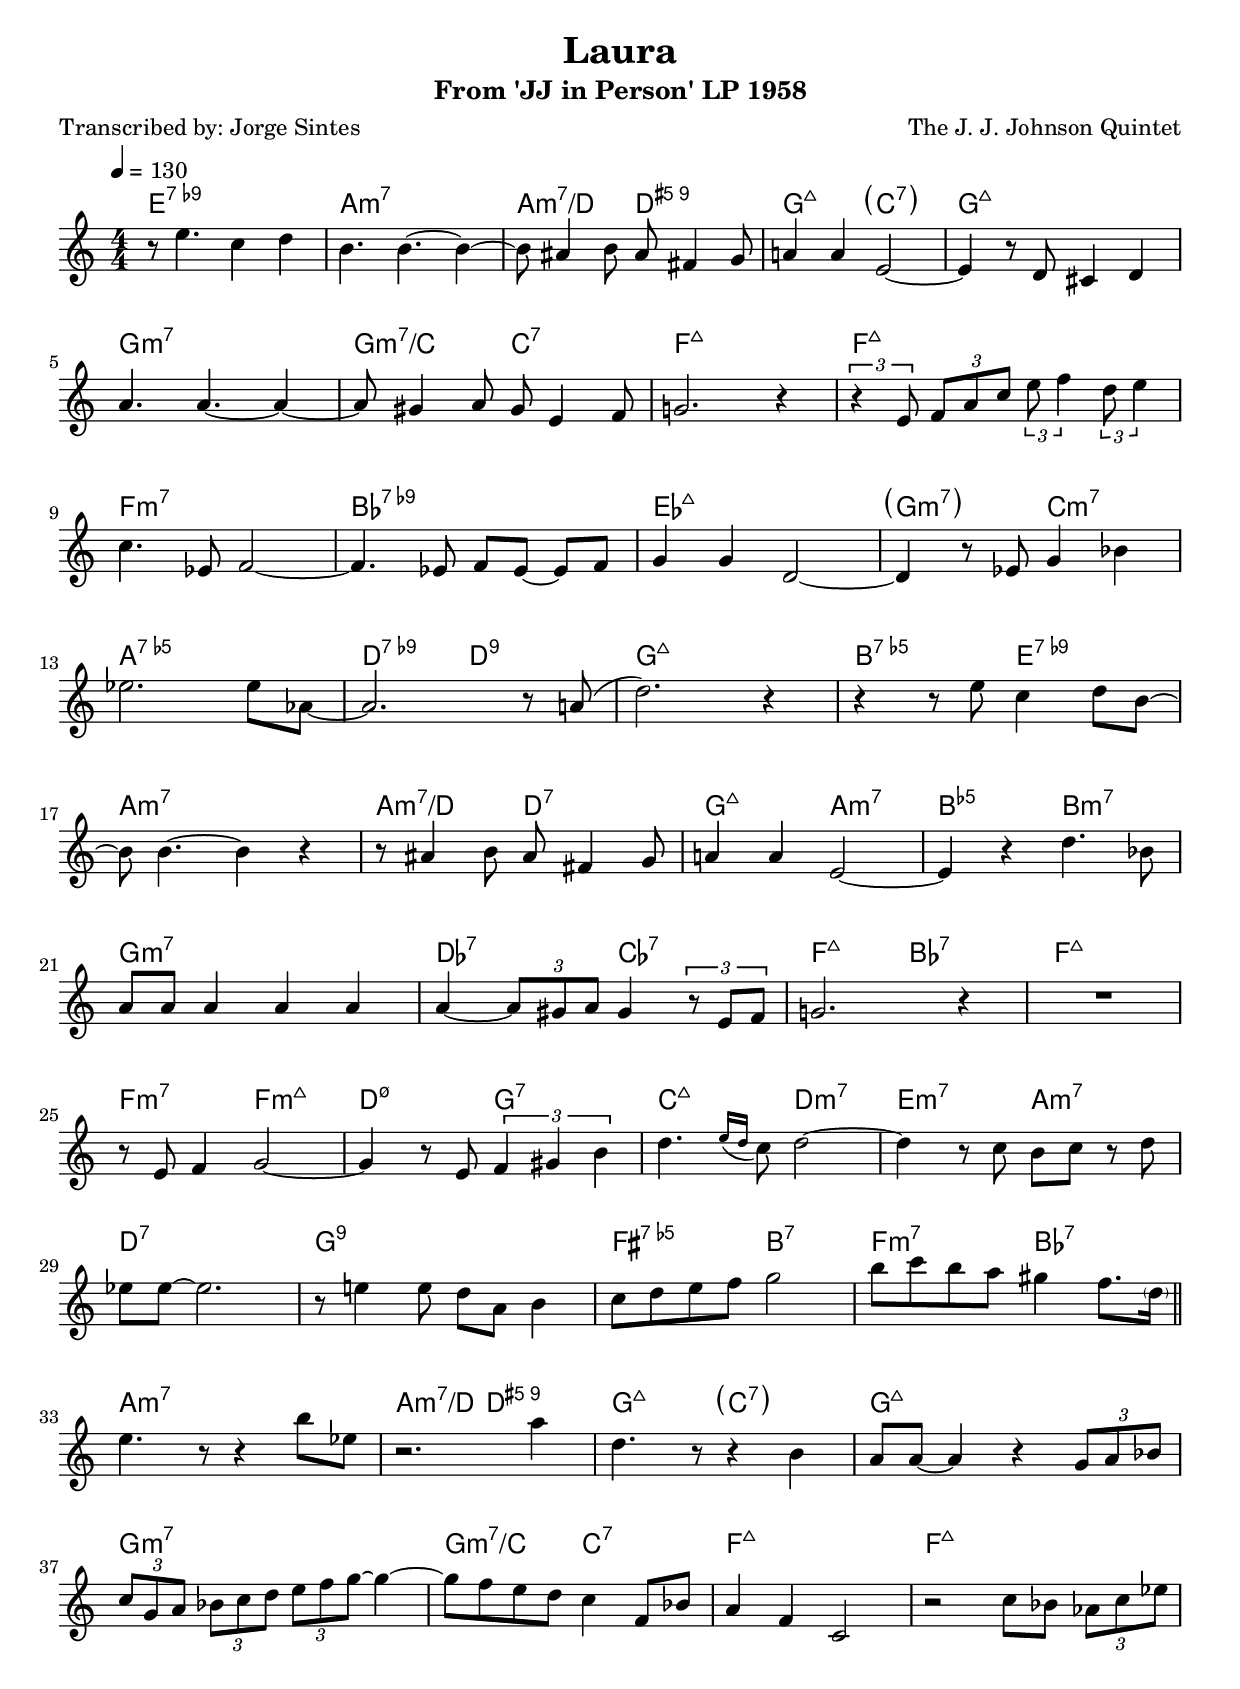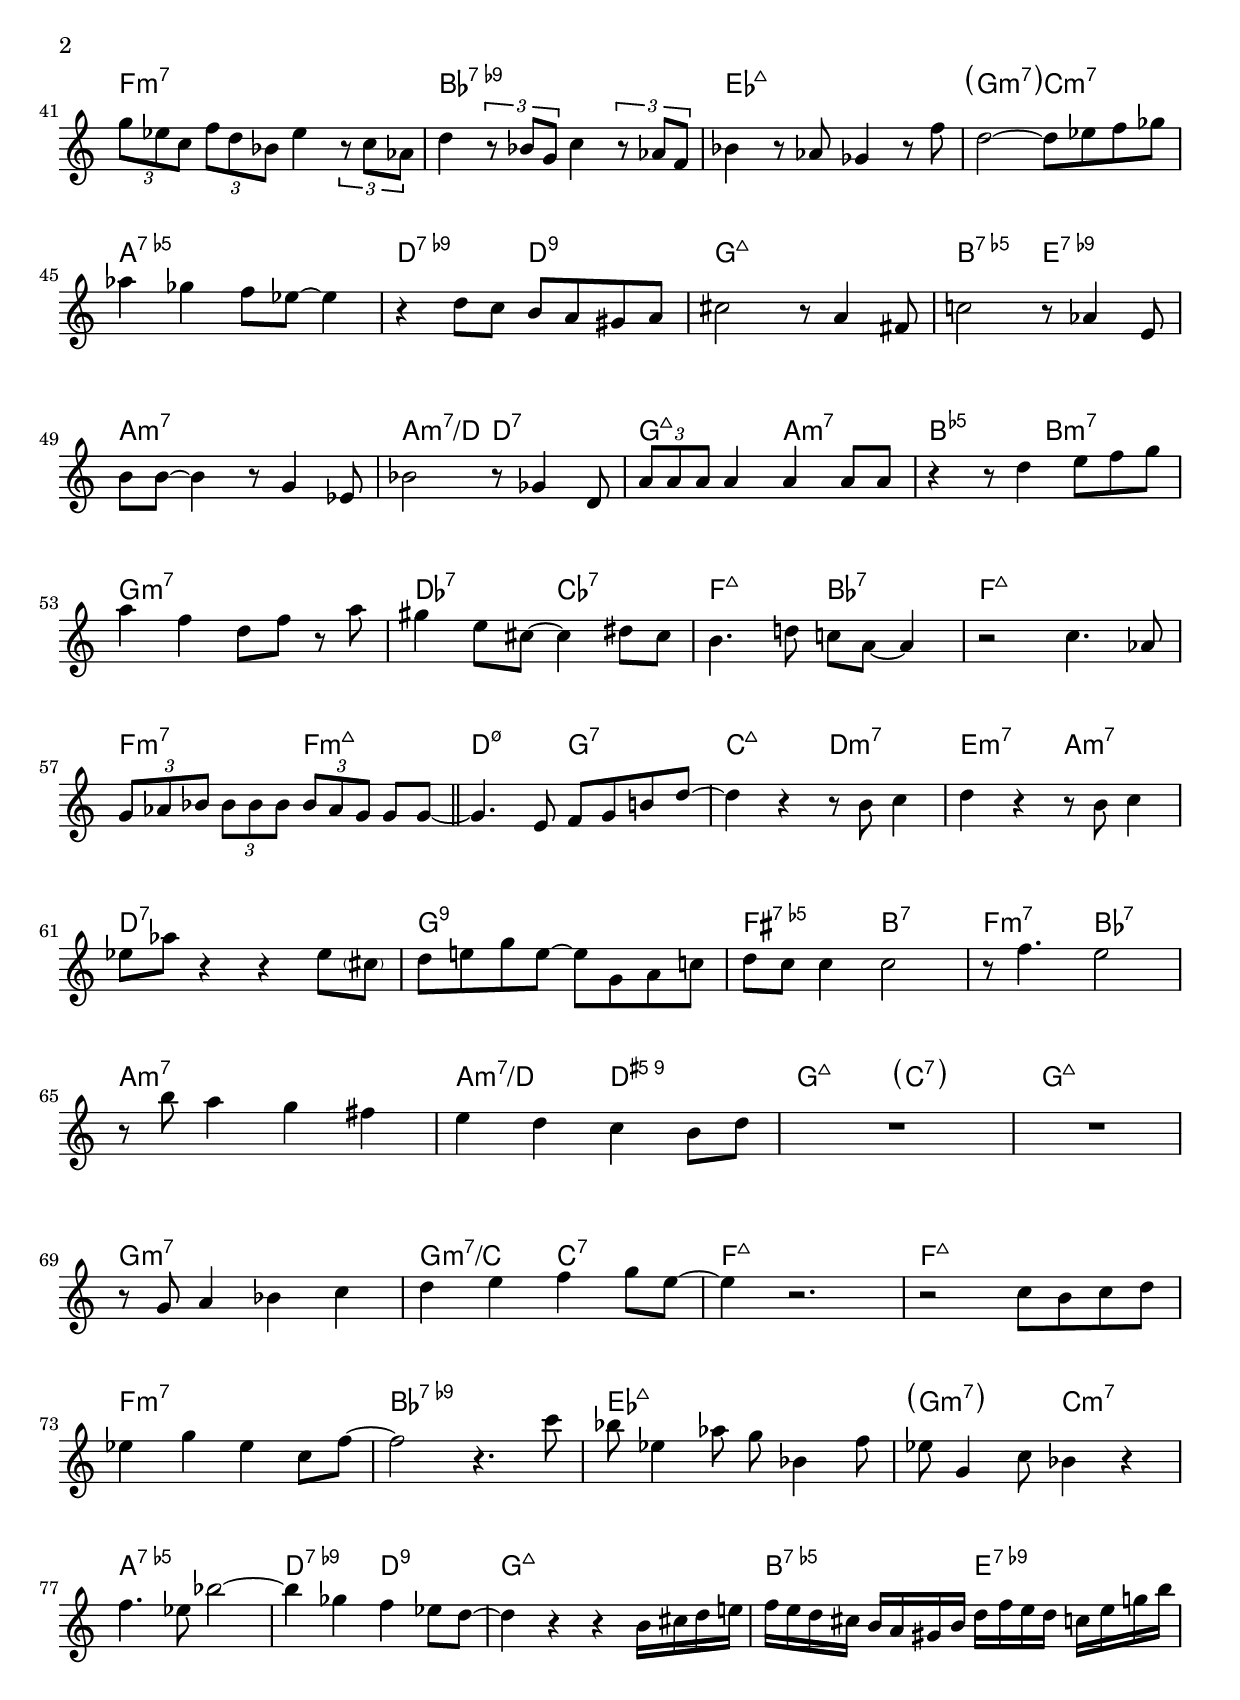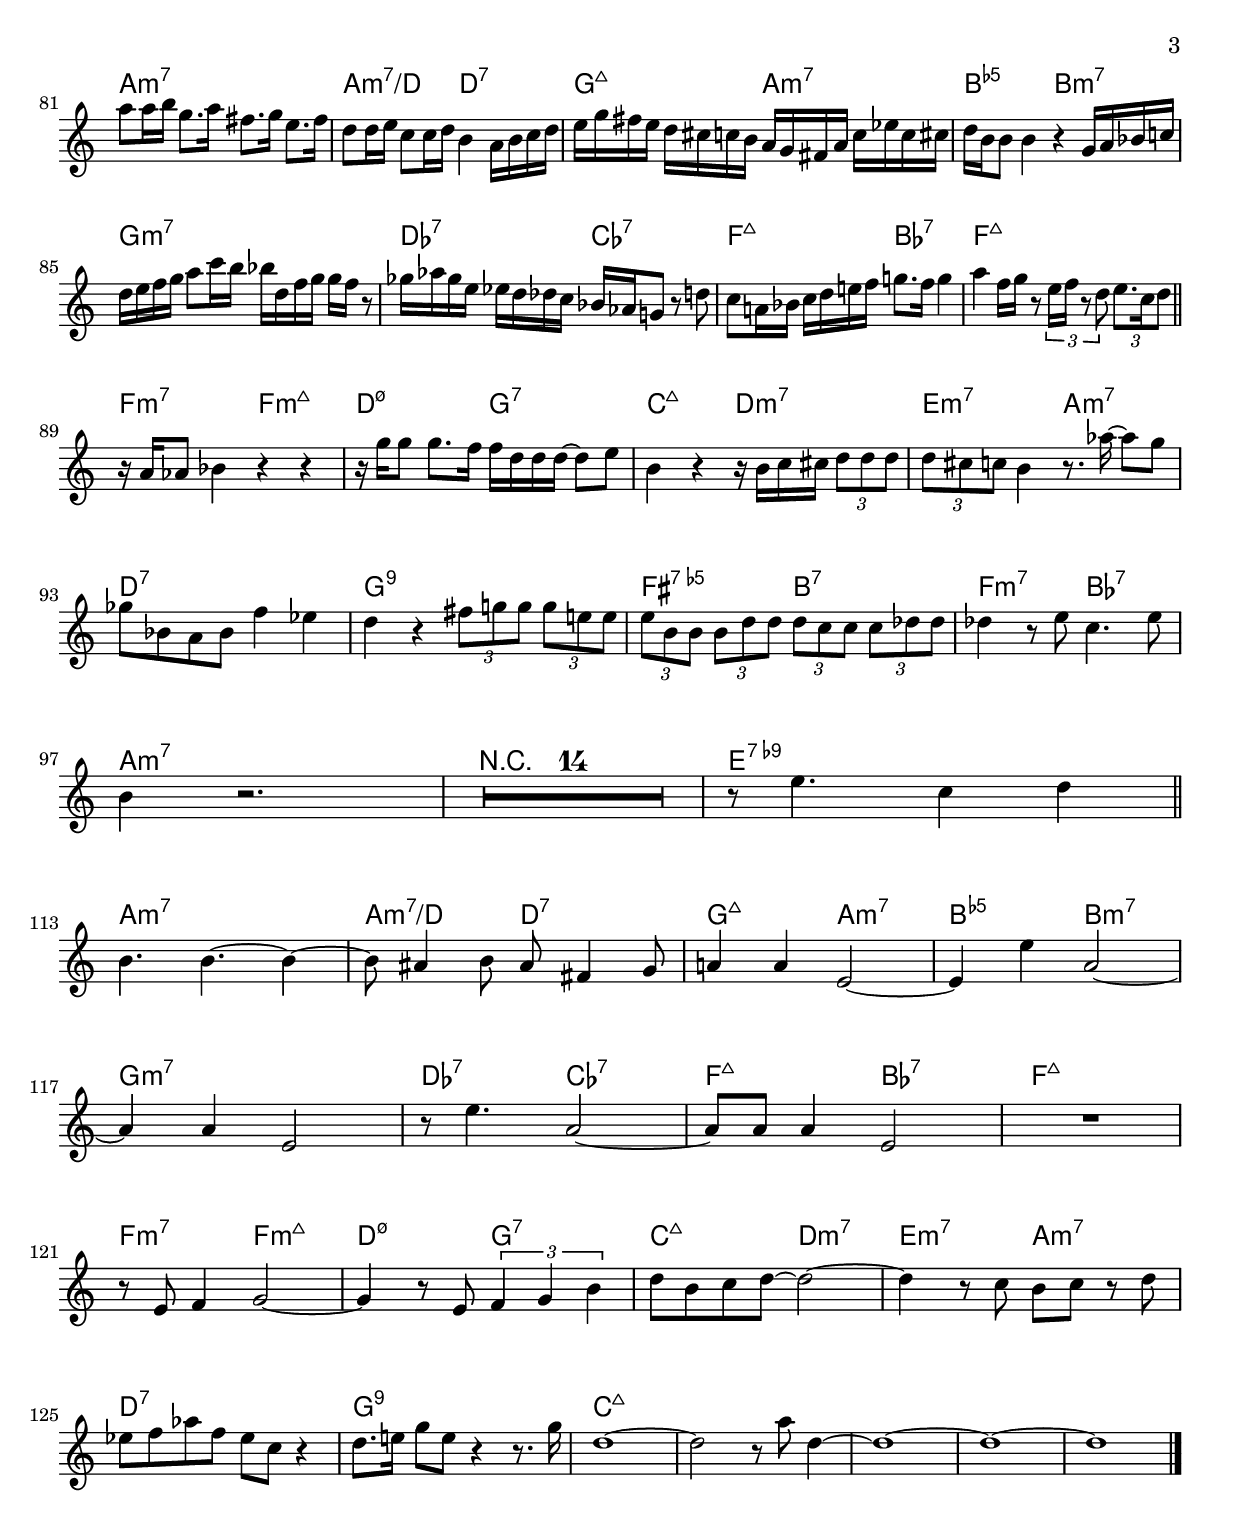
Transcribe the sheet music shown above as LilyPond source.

\version "2.18.2"

\header {
  dedication = ""
  title = "Laura"
  subtitle = "From 'JJ in Person' LP 1958"
  composer = "The J. J. Johnson Quintet"
  poet = "Transcribed by: Jorge Sintes"
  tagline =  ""
}

melody = \relative c''{
\numericTimeSignature\time 4/4
\tempo 4 = 130
\clef treble 
\compressFullBarRests
\accidentalStyle modern
  
   \partial 1 r8 e4. c4 d4 | 
   b4. b ~ b4~| b8 ais4 b8 ais fis4 g8 | a4 a e2 ~|e4 r8 d cis4 d |  \break
   a'4. a~ a4 ~| a8 gis4 a8 gis e4 f8 | g2. r4 | \tuplet 3/2 {r4 e8} \tuplet 3/2 {f a c} \tuplet 3/2 {e8 f4} \tuplet 3/2 {d8 e4} | \break
   c4. ees,8 f2~|f4. ees8  f[ ees] ~ ees f |g4 g d2~|d4 r8 ees g4 bes | \break
   ees2. ees8 aes,~|aes2. r8 a( | d2.) r4| r r8 e c4 d8 b~| \break
   b b4. ~ b4 r | r8 ais4 b8 ais fis4 g8 | a4 a e2~|e4 r d'4. bes8 | \break
   a8 a a4 a a | a~ \tuplet 3/2 { a8 gis a} gis4 \tuplet 3/2 { r8 e f}|g2. r4 | R1 | \break
   r8 e f4 g2~| g4 r8 e \tuplet 3/2 {f4 gis b} | d4. \acciaccatura {e16 d} c8 d2~|d4 r8 c b c r d | \break
   ees ees ~ees2. | r8 e4 e8 d a b4 | c8 d e f g2 | b8 c b a gis4 f8. \parenthesize d16 \bar "||" \break
   e4. r8 r4 b'8 ees, | r2. a4 | d,4. r8 r4 b | a8 a ~a4 r4 \tuplet 3/2 {g8 a bes} | \break
   \tuplet 3/2 {c g a} \tuplet 3/2 {bes c d } \tuplet 3/2 {e f g~} g4 ~| g8 f e d c4 f,8 bes | a4 f c2| r2 c'8 bes \tuplet 3/2 {aes c ees} | \break
   \tuplet 3/2 {g ees c} \tuplet 3/2 {f d bes} ees4 \tuplet 3/2 { r8 c aes} | d4 \tuplet 3/2 { r8 bes g} c4 \tuplet 3/2 { r8 aes f} |
    bes4 r8 aes ges4 r8 f' | d2~ d8 ees f ges | \break
    aes4 ges f8 ees~ ees4 | r4 d8 c b a gis a | cis2 r8 a4 fis8 | c'2 r8 aes4 e8 | \break
    b'8 b~ b4 r8 g4 ees8 | bes'2 r8 ges4 d8 | \tuplet 3/2 {a'8 a a} a4 a a8 a| r4 r8 d4 e8 f g | \break
    a4 f d8 f r8 a | gis4 e8 cis~ cis4 dis8 cis | b4. d8 c a~ a4 | r2 c4. aes8 | \break
    \tuplet 3/2{ g8 aes bes} \tuplet 3/2 { bes bes bes} \tuplet 3/2{bes aes g} g8 g~ \bar "||"
    g4. e8 f g b d~ | d4 r r8 b c4 | d r r8 b c4 | \break
    ees8 aes r4 r ees8 \parenthesize cis | d e g e~ e g, a c | d c c4 c2 | r8 f4. e2 | \break
   r8 b' a4 g fis | e d c b8 d | R1 *2 | \break
   r8 g, a4 bes c | d e f g8 e~ | e4 r2. | r2 c8 b c d | \break
   ees4 g ees c8 f~ | f2 r4. c'8 | bes ees,4 aes8 g bes,4 f'8 | ees8 g,4 c8 bes4 r | \break
   f'4. ees8 bes'2~| bes4 ges f ees8 d ~| d4 r r b16 cis d e | f e d cis b a gis b d f e d c e g b | \break
   a8 a16 b g8. a16 fis8. g16 e8. fis16 | d8 d16 e c8 c16 d b4 a16 b c d | e g fis e d cis c b a g fis a c ees c cis | d16 b b8 b4 r g16 a bes c |\break
   d e f g a8 c16 b bes d, f g g f r8 | ges16 aes ges e ees d des c bes aes g8 r d' | c a16 bes c d e f g8. f16 g4 | a4 f16 g r8 \tuplet 3/2{e16 f r8 d} \tuplet 3/2 {e8. c16 d8} \bar "||" \break
   r16 a aes8 bes4 r r | r16 g' g8 g8. f16 f d d d~d8 e| b4 r r16 b c cis \tuplet 3/2 {d8 d d} | \tuplet 3/2 {d cis c} b4 r8. aes'16~ aes8 g | \break 
   ges bes, a bes f'4 ees | d r \tuplet 3/2 { fis8 g g} \tuplet 3/2 {g e e}| \tuplet 3/2 {e b b} \tuplet 3/2 {b d d} \tuplet 3/2 {d c c} \tuplet 3/2 {c des des} | des4 r8 e c4. e8| \break
   b4 r2. | R1 * 14 | r8 e4. c4 d \bar "||"\break
   b4. b ~ b4~| b8 ais4 b8 ais fis4 g8 | a4 a e2~ |e4 e' a,2~  | \break
   a4 a e2 | r8 e'4. a,2 ~| a8 a a4 e2 | R1 | \break
   r8 e f4 g2~| g4 r8 e \tuplet 3/2{f4 g b} | d8 b c d~ d2~ | d4 r8 c b c r d | \break
   ees f aes f ees c r4 | d8. e16 g8 e r4 r8. g16 | d1~ | d2 r8 a' d,4~ | d1~| d~| d \bar "|."
}

harmonies = \chordmode {
  e1:7.9- | \repeat unfold 3{
  a:min7 | a2:min7/d d:5+.9 | g:maj7 \parenthesize c:7 | g1:maj7 | 
  g:min7 | g2:min7/c c:7 | f1:maj7 | f1:maj7 |
  f:min7 | bes:7.9- | ees:maj7 | \parenthesize g2:min7  c:min7 |
  a1:7.5- | d2:7.9- d:9 | g1:maj7 | b2:5-.7 e:7.9- |
  a1:min7 | a2:min7/d d:7 | g:maj7 a:min7 | b:5- b:min7 |
  g1:min7 | des2:7 ces:7 | f:maj7 bes:7 | f1:maj7 |
  f2:min7 f:min7+ |d:min7.5- g:7 | c:maj7 d:min7 | e:min7 a:min7 |
  d1:7 | g:9 | fis2:7.5- b:7 | f:min7  bes:7 |
  }
  a1:min7 | R1 * 14 | e1:7.9- |
  a1:min7 | a2:min7/d d:7 | g:maj7 a:min7 | b:5- b:min7 |
  g1:min7 | des2:7 ces:7 | f:maj7 bes:7 | f1:maj7 |
  f2:min7 f:min7+ |d:min7.5- g:7 | c:maj7 d:min7 | e:min7 a:min7 |
  d1:7 | g:9 | c:maj7 
}

\score {
  <<
    \new ChordNames \harmonies
    \new Staff \melody
  >>
}

\paper{
  top-margin = 10
  bottom-margin = 10
  system-system-spacing #'basic-distance = #16
}

\layout{
  indent = 0\mm
}